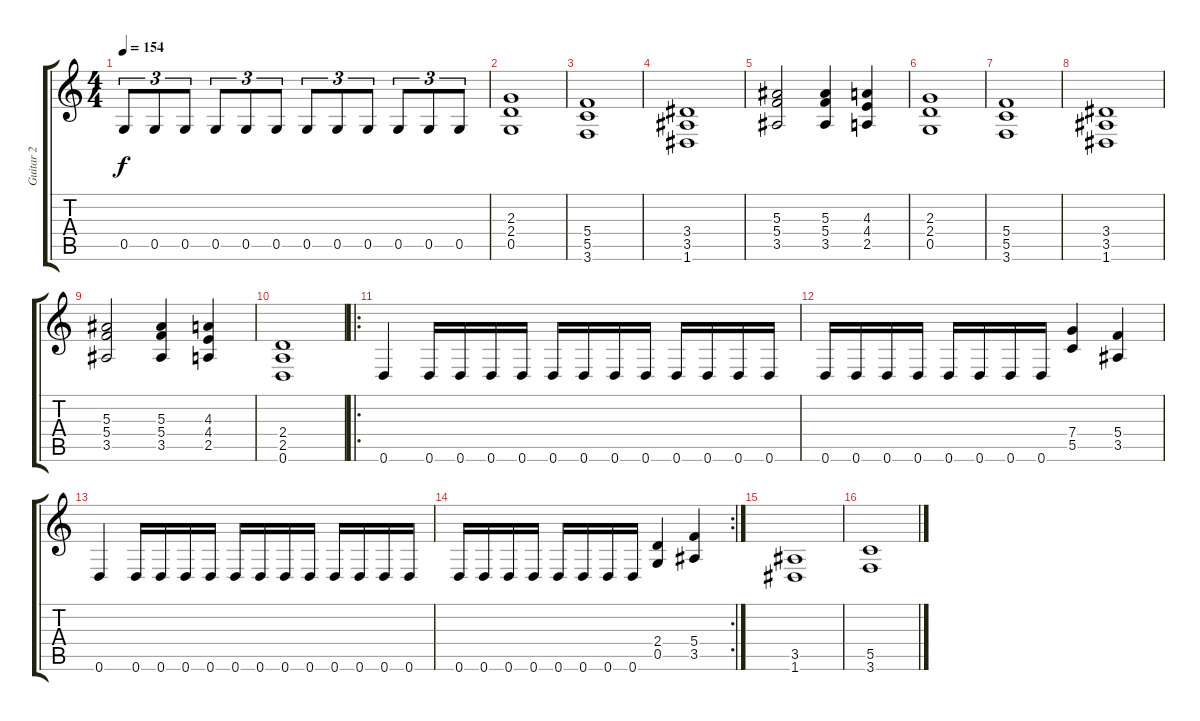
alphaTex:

\track ("Guitar 2" "Guitar 2") {instrument distortionguitar}
\staff {score tabs}
\tuning (D4 A3 F3 C3 G2 D2) {hide}
\ts (4 4)
\tempo 154
\clef g2
\ks c
0.5.8{tu (3 2) dy f} 0.5.8{tu (3 2)} 0.5.8{tu (3 2)} 0.5.8{tu (3 2)} 0.5.8{tu (3 2)} 0.5.8{tu (3 2)} 0.5.8{tu (3 2)} 0.5.8{tu (3 2)} 0.5.8{tu (3 2)} 0.5.8{tu (3 2)} 0.5.8{tu (3 2)} 0.5.8{tu (3 2)} |
(2.3 2.4 0.5).1 |
(5.4 5.5 3.6).1 |
(3.4 3.5 1.6).1 |
(5.3 5.4 3.5).2 (5.3 5.4 3.5).4 (4.3 4.4 2.5).4 |
(2.3 2.4 0.5).1 |
(5.4 5.5 3.6).1 |
(3.4 3.5 1.6).1 |
(5.3 5.4 3.5).2 (5.3 5.4 3.5).4 (4.3 4.4 2.5).4 |
(2.4 2.5 0.6).1 |
\ro
0.6.4 0.6.16 0.6.16 0.6.16 0.6.16 0.6.16 0.6.16 0.6.16 0.6.16 0.6.16 0.6.16 0.6.16 0.6.16 |
0.6.16 0.6.16 0.6.16 0.6.16 0.6.16 0.6.16 0.6.16 0.6.16 (7.4 5.5).4 (5.4 3.5).4 |
0.6.4 0.6.16 0.6.16 0.6.16 0.6.16 0.6.16 0.6.16 0.6.16 0.6.16 0.6.16 0.6.16 0.6.16 0.6.16 |
\rc 2
0.6.16 0.6.16 0.6.16 0.6.16 0.6.16 0.6.16 0.6.16 0.6.16 (2.4 0.5).4 (5.4 3.5).4 |
(3.5 1.6).1 |
(5.5 3.6).1
